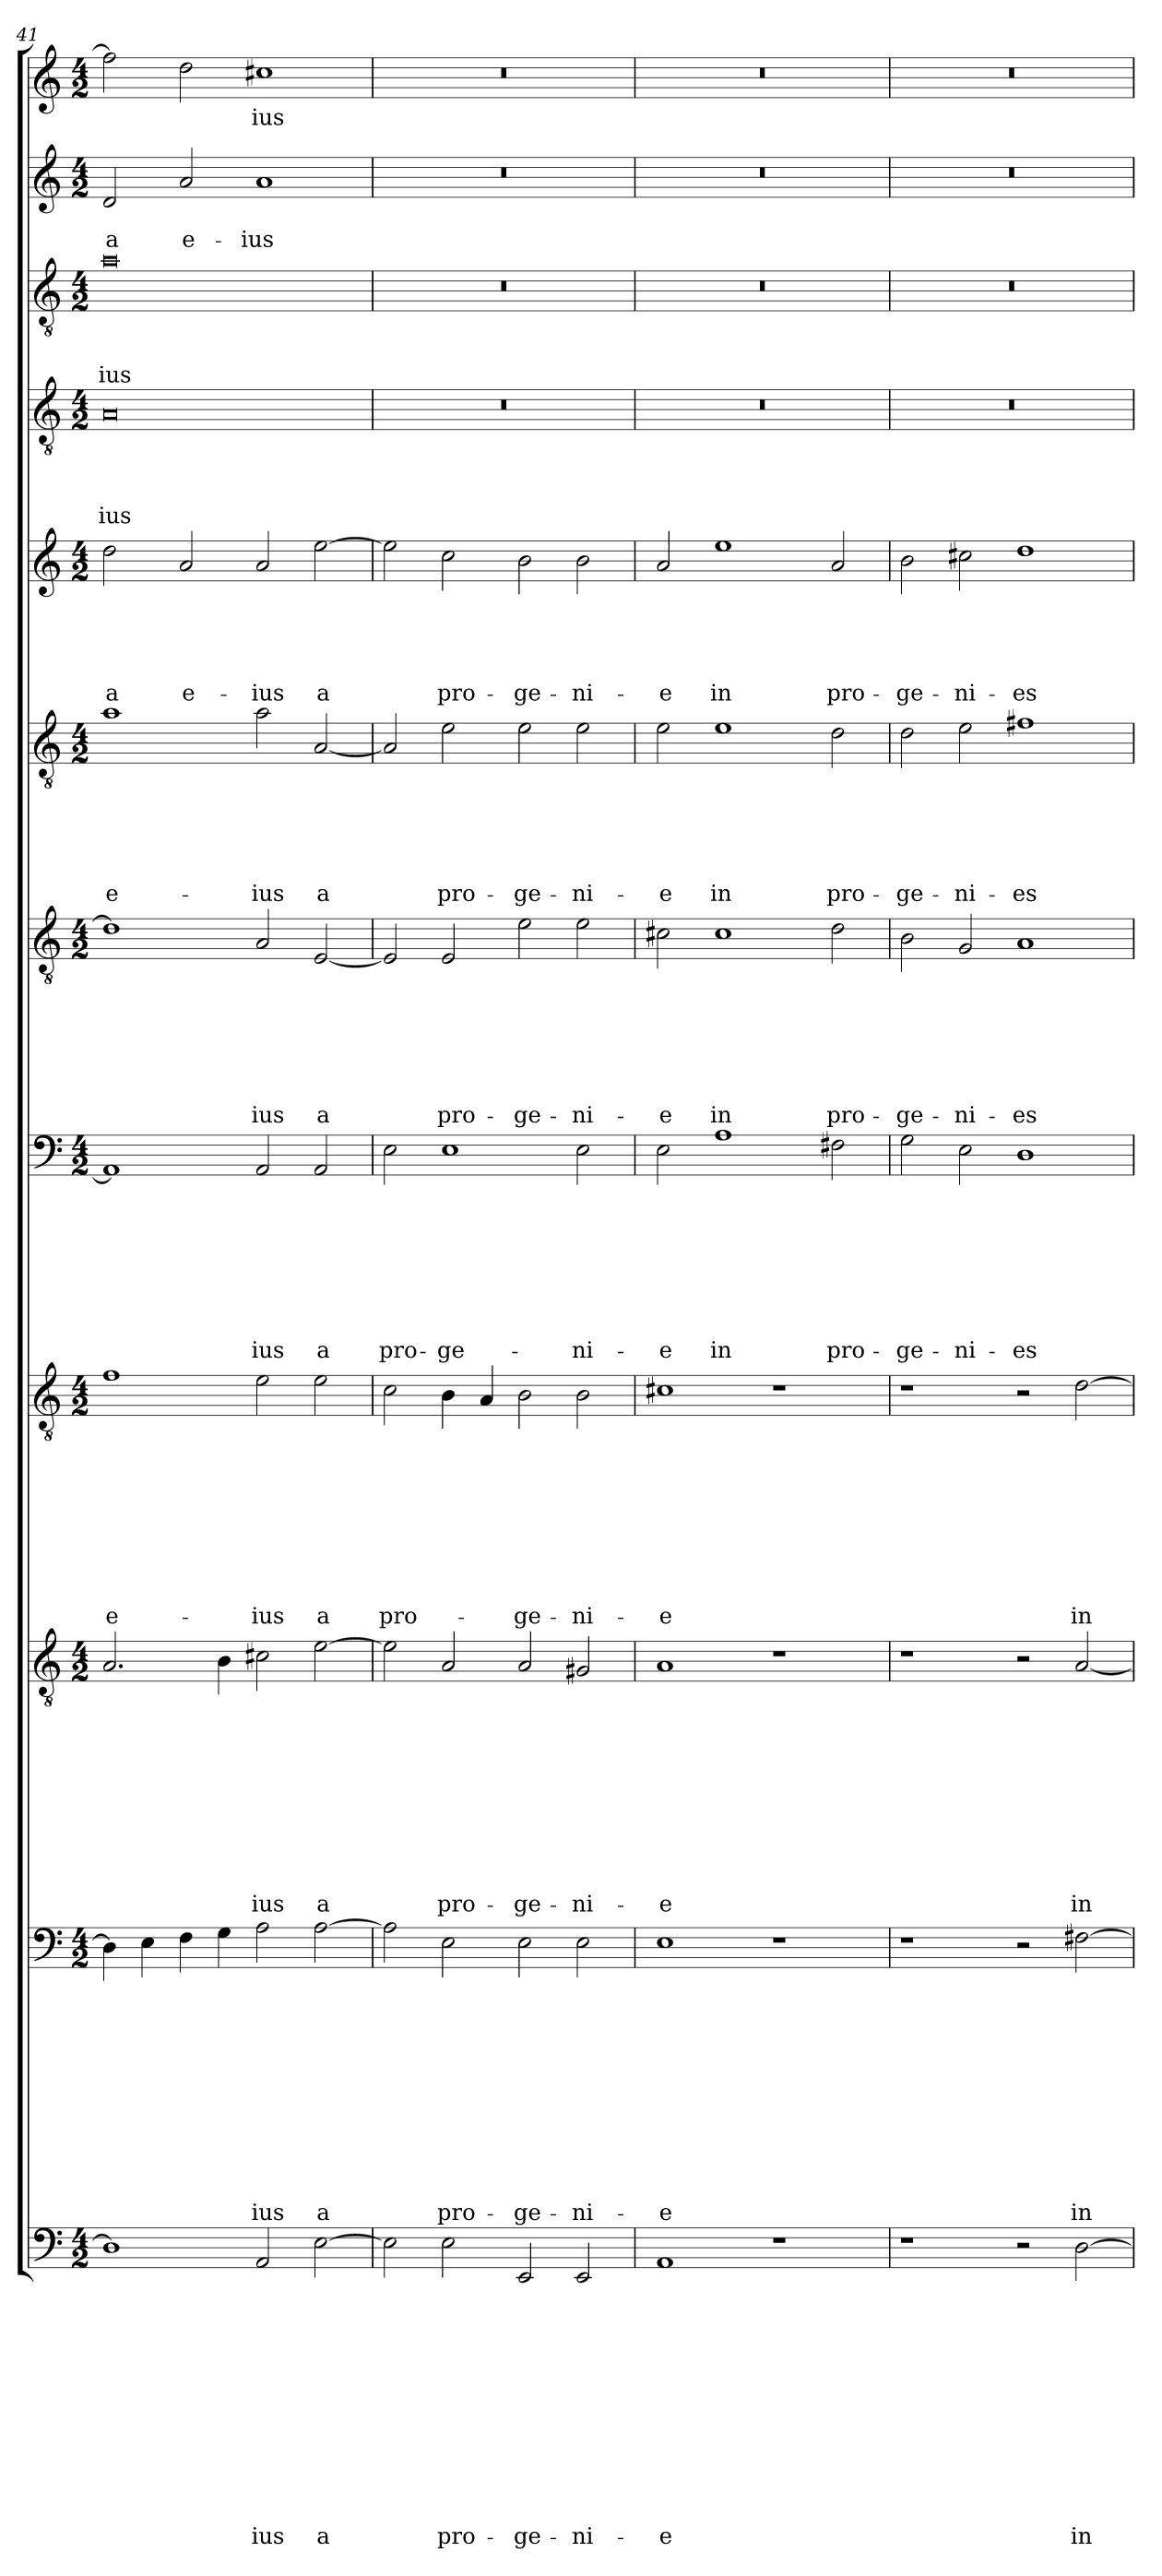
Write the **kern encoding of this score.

**kern	**text	**text	**text	**text	**text	**text	**text	**text	**text	**text	**text	**text	**kern	**text	**text	**text	**text	**text	**text	**text	**text	**text	**text	**text	**kern	**text	**text	**text	**text	**text	**text	**text	**text	**text	**text	**kern	**text	**text	**text	**text	**text	**text	**text	**text	**text	**kern	**text	**text	**text	**text	**text	**text	**text	**text	**kern	**text	**text	**text	**text	**text	**text	**text	**kern	**text	**text	**text	**text	**text	**text	**kern	**text	**text	**text	**text	**text	**kern	**text	**text	**text	**text	**kern	**text	**text	**text	**kern	**text	**text	**kern	**text
*part12	*part12	*part12	*part12	*part12	*part12	*part12	*part12	*part12	*part12	*part12	*part12	*part12	*part11	*part11	*part11	*part11	*part11	*part11	*part11	*part11	*part11	*part11	*part11	*part11	*part10	*part10	*part10	*part10	*part10	*part10	*part10	*part10	*part10	*part10	*part10	*part9	*part9	*part9	*part9	*part9	*part9	*part9	*part9	*part9	*part9	*part8	*part8	*part8	*part8	*part8	*part8	*part8	*part8	*part8	*part7	*part7	*part7	*part7	*part7	*part7	*part7	*part7	*part6	*part6	*part6	*part6	*part6	*part6	*part6	*part5	*part5	*part5	*part5	*part5	*part5	*part4	*part4	*part4	*part4	*part4	*part3	*part3	*part3	*part3	*part2	*part2	*part2	*part1	*part1
*staff12	*staff12	*staff12	*staff12	*staff12	*staff12	*staff12	*staff12	*staff12	*staff12	*staff12	*staff12	*staff12	*staff11	*staff11	*staff11	*staff11	*staff11	*staff11	*staff11	*staff11	*staff11	*staff11	*staff11	*staff11	*staff10	*staff10	*staff10	*staff10	*staff10	*staff10	*staff10	*staff10	*staff10	*staff10	*staff10	*staff9	*staff9	*staff9	*staff9	*staff9	*staff9	*staff9	*staff9	*staff9	*staff9	*staff8	*staff8	*staff8	*staff8	*staff8	*staff8	*staff8	*staff8	*staff8	*staff7	*staff7	*staff7	*staff7	*staff7	*staff7	*staff7	*staff7	*staff6	*staff6	*staff6	*staff6	*staff6	*staff6	*staff6	*staff5	*staff5	*staff5	*staff5	*staff5	*staff5	*staff4	*staff4	*staff4	*staff4	*staff4	*staff3	*staff3	*staff3	*staff3	*staff2	*staff2	*staff2	*staff1	*staff1
!!LO:PB:g=z
*clefF4	*	*	*	*	*	*	*	*	*	*	*	*	*clefF4	*	*	*	*	*	*	*	*	*	*	*	*clefGv2	*	*	*	*	*	*	*	*	*	*	*clefGv2	*	*	*	*	*	*	*	*	*	*clefF4	*	*	*	*	*	*	*	*	*clefGv2	*	*	*	*	*	*	*	*clefGv2	*	*	*	*	*	*	*clefG2	*	*	*	*	*	*clefGv2	*	*	*	*	*clefGv2	*	*	*	*clefG2	*	*	*clefG2	*
*k[]	*	*	*	*	*	*	*	*	*	*	*	*	*k[]	*	*	*	*	*	*	*	*	*	*	*	*k[]	*	*	*	*	*	*	*	*	*	*	*k[]	*	*	*	*	*	*	*	*	*	*k[]	*	*	*	*	*	*	*	*	*k[]	*	*	*	*	*	*	*	*k[]	*	*	*	*	*	*	*k[]	*	*	*	*	*	*k[]	*	*	*	*	*k[]	*	*	*	*k[]	*	*	*k[]	*
*C:	*	*	*	*	*	*	*	*	*	*	*	*	*C:	*	*	*	*	*	*	*	*	*	*	*	*C:	*	*	*	*	*	*	*	*	*	*	*C:	*	*	*	*	*	*	*	*	*	*C:	*	*	*	*	*	*	*	*	*C:	*	*	*	*	*	*	*	*C:	*	*	*	*	*	*	*C:	*	*	*	*	*	*C:	*	*	*	*	*C:	*	*	*	*C:	*	*	*C:	*
*M4/2	*	*	*	*	*	*	*	*	*	*	*	*	*M4/2	*	*	*	*	*	*	*	*	*	*	*	*M4/2	*	*	*	*	*	*	*	*	*	*	*M4/2	*	*	*	*	*	*	*	*	*	*M4/2	*	*	*	*	*	*	*	*	*M4/2	*	*	*	*	*	*	*	*M4/2	*	*	*	*	*	*	*M4/2	*	*	*	*	*	*M4/2	*	*	*	*	*M4/2	*	*	*	*M4/2	*	*	*M4/2	*
=41	=41	=41	=41	=41	=41	=41	=41	=41	=41	=41	=41	=41	=41	=41	=41	=41	=41	=41	=41	=41	=41	=41	=41	=41	=41	=41	=41	=41	=41	=41	=41	=41	=41	=41	=41	=41	=41	=41	=41	=41	=41	=41	=41	=41	=41	=41	=41	=41	=41	=41	=41	=41	=41	=41	=41	=41	=41	=41	=41	=41	=41	=41	=41	=41	=41	=41	=41	=41	=41	=41	=41	=41	=41	=41	=41	=41	=41	=41	=41	=41	=41	=41	=41	=41	=41	=41	=41	=41	=41
!	!	!	!	!	!	!	!	!	!	!	!	!	!	!	!	!	!	!	!	!	!	!	!	!	!	!	!	!	!	!	!	!	!	!	!	!	!	!	!	!	!	!	!	!	!LO:LY:b	!	!	!	!	!	!	!	!	!	!	!	!	!	!	!	!	!	!	!	!	!	!	!	!LO:LY:b	!	!	!	!	!	!LO:LY:b	!	!	!	!	!LO:LY:b	!	!	!	!LO:LY:b	!	!	!LO:LY:b	!	!
1D]	.	.	.	.	.	.	.	.	.	.	.	.	4D\]	.	.	.	.	.	.	.	.	.	.	.	2.A/	.	.	.	.	.	.	.	.	.	.	1f	.	.	.	.	.	.	.	.	e-	1AA]	.	.	.	.	.	.	.	.	1d]	.	.	.	.	.	.	.	1a	.	.	.	.	.	e-	2dd\	.	.	.	.	-a	0A	.	.	.	-ius	0a	.	.	-ius	2d/	.	-a	2ff\]	.
.	.	.	.	.	.	.	.	.	.	.	.	.	4E\	.	.	.	.	.	.	.	.	.	.	.	.	.	.	.	.	.	.	.	.	.	.	.	.	.	.	.	.	.	.	.	.	.	.	.	.	.	.	.	.	.	.	.	.	.	.	.	.	.	.	.	.	.	.	.	.	.	.	.	.	.	.	.	.	.	.	.	.	.	.	.	.	.	.	.	.
!	!	!	!	!	!	!	!	!	!	!	!	!	!	!	!	!	!	!	!	!	!	!	!	!	!	!	!	!	!	!	!	!	!	!	!	!	!	!	!	!	!	!	!	!	!	!	!	!	!	!	!	!	!	!	!	!	!	!	!	!	!	!	!	!	!	!	!	!	!	!	!	!	!	!	!LO:LY:b	!	!	!	!	!	!	!	!	!	!	!	!LO:LY:b	!	!
.	.	.	.	.	.	.	.	.	.	.	.	.	4F\	.	.	.	.	.	.	.	.	.	.	.	.	.	.	.	.	.	.	.	.	.	.	.	.	.	.	.	.	.	.	.	.	.	.	.	.	.	.	.	.	.	.	.	.	.	.	.	.	.	.	.	.	.	.	.	.	2a/	.	.	.	.	e-	.	.	.	.	.	.	.	.	.	2a/	.	e-	2dd\	.
.	.	.	.	.	.	.	.	.	.	.	.	.	4G\	.	.	.	.	.	.	.	.	.	.	.	4B\	.	.	.	.	.	.	.	.	.	.	.	.	.	.	.	.	.	.	.	.	.	.	.	.	.	.	.	.	.	.	.	.	.	.	.	.	.	.	.	.	.	.	.	.	.	.	.	.	.	.	.	.	.	.	.	.	.	.	.	.	.	.	.	.
!	!	!	!	!	!	!	!	!	!	!	!	!LO:LY:b	!	!	!	!	!	!	!	!	!	!	!	!LO:LY:b	!	!	!	!	!	!	!	!	!	!	!LO:LY:b	!	!	!	!	!	!	!	!	!	!LO:LY:b	!	!	!	!	!	!	!	!	!LO:LY:b	!	!	!	!	!	!	!	!LO:LY:b	!	!	!	!	!	!	!LO:LY:b	!	!	!	!	!	!LO:LY:b	!	!	!	!	!	!	!	!	!	!	!	!LO:LY:b	!	!LO:LY:b
2AA/	.	.	.	.	.	.	.	.	.	.	.	-ius	2A\	.	.	.	.	.	.	.	.	.	.	-ius	2c#X\	.	.	.	.	.	.	.	.	.	-ius	2e\	.	.	.	.	.	.	.	.	-ius	2AA/	.	.	.	.	.	.	.	-ius	2A/	.	.	.	.	.	.	-ius	2a\	.	.	.	.	.	-ius	2a/	.	.	.	.	-ius	.	.	.	.	.	.	.	.	.	1a	.	-ius	1cc#X	-ius
!	!	!	!	!	!	!	!	!	!	!	!	!LO:LY:b	!	!	!	!	!	!	!	!	!	!	!	!LO:LY:b	!	!	!	!	!	!	!	!	!	!	!LO:LY:b	!	!	!	!	!	!	!	!	!	!LO:LY:b	!	!	!	!	!	!	!	!	!LO:LY:b	!	!	!	!	!	!	!	!LO:LY:b	!	!	!	!	!	!	!LO:LY:b	!	!	!	!	!	!LO:LY:b	!	!	!	!	!	!	!	!	!	!	!	!	!	!
[2E\	.	.	.	.	.	.	.	.	.	.	.	a	[2A\	.	.	.	.	.	.	.	.	.	.	a	[2e\	.	.	.	.	.	.	.	.	.	a	2e\	.	.	.	.	.	.	.	.	a	2AA/	.	.	.	.	.	.	.	a	[2E/	.	.	.	.	.	.	a	[2A/	.	.	.	.	.	a	[2ee\	.	.	.	.	a	.	.	.	.	.	.	.	.	.	.	.	.	.	.
=42	=42	=42	=42	=42	=42	=42	=42	=42	=42	=42	=42	=42	=42	=42	=42	=42	=42	=42	=42	=42	=42	=42	=42	=42	=42	=42	=42	=42	=42	=42	=42	=42	=42	=42	=42	=42	=42	=42	=42	=42	=42	=42	=42	=42	=42	=42	=42	=42	=42	=42	=42	=42	=42	=42	=42	=42	=42	=42	=42	=42	=42	=42	=42	=42	=42	=42	=42	=42	=42	=42	=42	=42	=42	=42	=42	=42	=42	=42	=42	=42	=42	=42	=42	=42	=42	=42	=42	=42	=42
!	!	!	!	!	!	!	!	!	!	!	!	!	!	!	!	!	!	!	!	!	!	!	!	!	!	!	!	!	!	!	!	!	!	!	!	!	!	!	!	!	!	!	!	!	!LO:LY:b	!	!	!	!	!	!	!	!	!LO:LY:b	!	!	!	!	!	!	!	!	!	!	!	!	!	!	!	!	!	!	!	!	!	!	!	!	!	!	!	!	!	!	!	!	!	!	!
2E\]	.	.	.	.	.	.	.	.	.	.	.	.	2A\]	.	.	.	.	.	.	.	.	.	.	.	2e\]	.	.	.	.	.	.	.	.	.	.	2c\	.	.	.	.	.	.	.	.	pro-	2E\	.	.	.	.	.	.	.	pro-	2E/]	.	.	.	.	.	.	.	2A/]	.	.	.	.	.	.	2ee\]	.	.	.	.	.	0r	.	.	.	.	0r	.	.	.	0r	.	.	0r	.
!	!	!	!	!	!	!	!	!	!	!	!	!LO:LY:b	!	!	!	!	!	!	!	!	!	!	!	!LO:LY:b	!	!	!	!	!	!	!	!	!	!	!LO:LY:b	!	!	!	!	!	!	!	!	!	!	!	!	!	!	!	!	!	!	!LO:LY:b	!	!	!	!	!	!	!	!LO:LY:b	!	!	!	!	!	!	!LO:LY:b	!	!	!	!	!	!LO:LY:b	!	!	!	!	!	!	!	!	!	!	!	!	!	!
2E\	.	.	.	.	.	.	.	.	.	.	.	pro-	2E\	.	.	.	.	.	.	.	.	.	.	pro-	2A/	.	.	.	.	.	.	.	.	.	pro-	4B\	.	.	.	.	.	.	.	.	.	1E	.	.	.	.	.	.	.	-ge-	2E/	.	.	.	.	.	.	pro-	2e\	.	.	.	.	.	pro-	2cc\	.	.	.	.	pro-	.	.	.	.	.	.	.	.	.	.	.	.	.	.
.	.	.	.	.	.	.	.	.	.	.	.	.	.	.	.	.	.	.	.	.	.	.	.	.	.	.	.	.	.	.	.	.	.	.	.	4A/	.	.	.	.	.	.	.	.	.	.	.	.	.	.	.	.	.	.	.	.	.	.	.	.	.	.	.	.	.	.	.	.	.	.	.	.	.	.	.	.	.	.	.	.	.	.	.	.	.	.	.	.	.
!	!	!	!	!	!	!	!	!	!	!	!	!LO:LY:b	!	!	!	!	!	!	!	!	!	!	!	!LO:LY:b	!	!	!	!	!	!	!	!	!	!	!LO:LY:b	!	!	!	!	!	!	!	!	!	!LO:LY:b	!	!	!	!	!	!	!	!	!	!	!	!	!	!	!	!	!LO:LY:b	!	!	!	!	!	!	!LO:LY:b	!	!	!	!	!	!LO:LY:b	!	!	!	!	!	!	!	!	!	!	!	!	!	!
2EE/	.	.	.	.	.	.	.	.	.	.	.	-ge-	2E\	.	.	.	.	.	.	.	.	.	.	-ge-	2A/	.	.	.	.	.	.	.	.	.	-ge-	2B\	.	.	.	.	.	.	.	.	-ge-	.	.	.	.	.	.	.	.	.	2e\	.	.	.	.	.	.	-ge-	2e\	.	.	.	.	.	-ge-	2b\	.	.	.	.	-ge-	.	.	.	.	.	.	.	.	.	.	.	.	.	.
!	!	!	!	!	!	!	!	!	!	!	!	!LO:LY:b	!	!	!	!	!	!	!	!	!	!	!	!LO:LY:b	!	!	!	!	!	!	!	!	!	!	!LO:LY:b	!	!	!	!	!	!	!	!	!	!LO:LY:b	!	!	!	!	!	!	!	!	!LO:LY:b	!	!	!	!	!	!	!	!LO:LY:b	!	!	!	!	!	!	!LO:LY:b	!	!	!	!	!	!LO:LY:b	!	!	!	!	!	!	!	!	!	!	!	!	!	!
2EE/	.	.	.	.	.	.	.	.	.	.	.	-ni-	2E\	.	.	.	.	.	.	.	.	.	.	-ni-	2G#X/	.	.	.	.	.	.	.	.	.	-ni-	2B\	.	.	.	.	.	.	.	.	-ni-	2E\	.	.	.	.	.	.	.	-ni-	2e\	.	.	.	.	.	.	-ni-	2e\	.	.	.	.	.	-ni-	2b\	.	.	.	.	-ni-	.	.	.	.	.	.	.	.	.	.	.	.	.	.
=43	=43	=43	=43	=43	=43	=43	=43	=43	=43	=43	=43	=43	=43	=43	=43	=43	=43	=43	=43	=43	=43	=43	=43	=43	=43	=43	=43	=43	=43	=43	=43	=43	=43	=43	=43	=43	=43	=43	=43	=43	=43	=43	=43	=43	=43	=43	=43	=43	=43	=43	=43	=43	=43	=43	=43	=43	=43	=43	=43	=43	=43	=43	=43	=43	=43	=43	=43	=43	=43	=43	=43	=43	=43	=43	=43	=43	=43	=43	=43	=43	=43	=43	=43	=43	=43	=43	=43	=43	=43
!	!	!	!	!	!	!	!	!	!	!	!	!LO:LY:b	!	!	!	!	!	!	!	!	!	!	!	!LO:LY:b	!	!	!	!	!	!	!	!	!	!	!LO:LY:b	!	!	!	!	!	!	!	!	!	!LO:LY:b	!	!	!	!	!	!	!	!	!LO:LY:b	!	!	!	!	!	!	!	!LO:LY:b	!	!	!	!	!	!	!LO:LY:b	!	!	!	!	!	!LO:LY:b	!	!	!	!	!	!	!	!	!	!	!	!	!	!
1AA	.	.	.	.	.	.	.	.	.	.	.	-e	1E	.	.	.	.	.	.	.	.	.	.	-e	1A	.	.	.	.	.	.	.	.	.	-e	1c#X	.	.	.	.	.	.	.	.	-e	2E\	.	.	.	.	.	.	.	-e	2c#X\	.	.	.	.	.	.	-e	2e\	.	.	.	.	.	-e	2a/	.	.	.	.	-e	0r	.	.	.	.	0r	.	.	.	0r	.	.	0r	.
!	!	!	!	!	!	!	!	!	!	!	!	!	!	!	!	!	!	!	!	!	!	!	!	!	!	!	!	!	!	!	!	!	!	!	!	!	!	!	!	!	!	!	!	!	!	!	!	!	!	!	!	!	!	!LO:LY:b	!	!	!	!	!	!	!	!LO:LY:b	!	!	!	!	!	!	!LO:LY:b	!	!	!	!	!	!LO:LY:b	!	!	!	!	!	!	!	!	!	!	!	!	!	!
.	.	.	.	.	.	.	.	.	.	.	.	.	.	.	.	.	.	.	.	.	.	.	.	.	.	.	.	.	.	.	.	.	.	.	.	.	.	.	.	.	.	.	.	.	.	1A	.	.	.	.	.	.	.	in	1c#	.	.	.	.	.	.	in	1e	.	.	.	.	.	in	1ee	.	.	.	.	in	.	.	.	.	.	.	.	.	.	.	.	.	.	.
1r	.	.	.	.	.	.	.	.	.	.	.	.	1r	.	.	.	.	.	.	.	.	.	.	.	1r	.	.	.	.	.	.	.	.	.	.	1r	.	.	.	.	.	.	.	.	.	.	.	.	.	.	.	.	.	.	.	.	.	.	.	.	.	.	.	.	.	.	.	.	.	.	.	.	.	.	.	.	.	.	.	.	.	.	.	.	.	.	.	.	.
!	!	!	!	!	!	!	!	!	!	!	!	!	!	!	!	!	!	!	!	!	!	!	!	!	!	!	!	!	!	!	!	!	!	!	!	!	!	!	!	!	!	!	!	!	!	!	!	!	!	!	!	!	!	!LO:LY:b	!	!	!	!	!	!	!	!LO:LY:b	!	!	!	!	!	!	!LO:LY:b	!	!	!	!	!	!LO:LY:b	!	!	!	!	!	!	!	!	!	!	!	!	!	!
.	.	.	.	.	.	.	.	.	.	.	.	.	.	.	.	.	.	.	.	.	.	.	.	.	.	.	.	.	.	.	.	.	.	.	.	.	.	.	.	.	.	.	.	.	.	2F#X\	.	.	.	.	.	.	.	pro-	2d\	.	.	.	.	.	.	pro-	2d\	.	.	.	.	.	pro-	2a/	.	.	.	.	pro-	.	.	.	.	.	.	.	.	.	.	.	.	.	.
=44	=44	=44	=44	=44	=44	=44	=44	=44	=44	=44	=44	=44	=44	=44	=44	=44	=44	=44	=44	=44	=44	=44	=44	=44	=44	=44	=44	=44	=44	=44	=44	=44	=44	=44	=44	=44	=44	=44	=44	=44	=44	=44	=44	=44	=44	=44	=44	=44	=44	=44	=44	=44	=44	=44	=44	=44	=44	=44	=44	=44	=44	=44	=44	=44	=44	=44	=44	=44	=44	=44	=44	=44	=44	=44	=44	=44	=44	=44	=44	=44	=44	=44	=44	=44	=44	=44	=44	=44	=44
!	!	!	!	!	!	!	!	!	!	!	!	!	!	!	!	!	!	!	!	!	!	!	!	!	!	!	!	!	!	!	!	!	!	!	!	!	!	!	!	!	!	!	!	!	!	!	!	!	!	!	!	!	!	!LO:LY:b	!	!	!	!	!	!	!	!LO:LY:b	!	!	!	!	!	!	!LO:LY:b	!	!	!	!	!	!LO:LY:b	!	!	!	!	!	!	!	!	!	!	!	!	!	!
1r	.	.	.	.	.	.	.	.	.	.	.	.	1r	.	.	.	.	.	.	.	.	.	.	.	1r	.	.	.	.	.	.	.	.	.	.	1r	.	.	.	.	.	.	.	.	.	2G\	.	.	.	.	.	.	.	-ge-	2B\	.	.	.	.	.	.	-ge-	2d\	.	.	.	.	.	-ge-	2b\	.	.	.	.	-ge-	0r	.	.	.	.	0r	.	.	.	0r	.	.	0r	.
!	!	!	!	!	!	!	!	!	!	!	!	!	!	!	!	!	!	!	!	!	!	!	!	!	!	!	!	!	!	!	!	!	!	!	!	!	!	!	!	!	!	!	!	!	!	!	!	!	!	!	!	!	!	!LO:LY:b	!	!	!	!	!	!	!	!LO:LY:b	!	!	!	!	!	!	!LO:LY:b	!	!	!	!	!	!LO:LY:b	!	!	!	!	!	!	!	!	!	!	!	!	!	!
.	.	.	.	.	.	.	.	.	.	.	.	.	.	.	.	.	.	.	.	.	.	.	.	.	.	.	.	.	.	.	.	.	.	.	.	.	.	.	.	.	.	.	.	.	.	2E\	.	.	.	.	.	.	.	-ni-	2G/	.	.	.	.	.	.	-ni-	2e\	.	.	.	.	.	-ni-	2cc#X\	.	.	.	.	-ni-	.	.	.	.	.	.	.	.	.	.	.	.	.	.
!	!	!	!	!	!	!	!	!	!	!	!	!	!	!	!	!	!	!	!	!	!	!	!	!	!	!	!	!	!	!	!	!	!	!	!	!	!	!	!	!	!	!	!	!	!	!	!	!	!	!	!	!	!	!LO:LY:b	!	!	!	!	!	!	!	!LO:LY:b	!	!	!	!	!	!	!LO:LY:b	!	!	!	!	!	!LO:LY:b	!	!	!	!	!	!	!	!	!	!	!	!	!	!
2r	.	.	.	.	.	.	.	.	.	.	.	.	2r	.	.	.	.	.	.	.	.	.	.	.	2r	.	.	.	.	.	.	.	.	.	.	2r	.	.	.	.	.	.	.	.	.	1D	.	.	.	.	.	.	.	-es	1A	.	.	.	.	.	.	-es	1f#X	.	.	.	.	.	-es	1dd	.	.	.	.	-es	.	.	.	.	.	.	.	.	.	.	.	.	.	.
!	!	!	!	!	!	!	!	!	!	!	!	!LO:LY:b	!	!	!	!	!	!	!	!	!	!	!	!LO:LY:b	!	!	!	!	!	!	!	!	!	!	!LO:LY:b	!	!	!	!	!	!	!	!	!	!LO:LY:b	!	!	!	!	!	!	!	!	!	!	!	!	!	!	!	!	!	!	!	!	!	!	!	!	!	!	!	!	!	!	!	!	!	!	!	!	!	!	!	!	!	!	!	!
[2D\	.	.	.	.	.	.	.	.	.	.	.	in	[2F#X\	.	.	.	.	.	.	.	.	.	.	in	[2A/	.	.	.	.	.	.	.	.	.	in	[2d\	.	.	.	.	.	.	.	.	in	.	.	.	.	.	.	.	.	.	.	.	.	.	.	.	.	.	.	.	.	.	.	.	.	.	.	.	.	.	.	.	.	.	.	.	.	.	.	.	.	.	.	.	.
=	=	=	=	=	=	=	=	=	=	=	=	=	=	=	=	=	=	=	=	=	=	=	=	=	=	=	=	=	=	=	=	=	=	=	=	=	=	=	=	=	=	=	=	=	=	=	=	=	=	=	=	=	=	=	=	=	=	=	=	=	=	=	=	=	=	=	=	=	=	=	=	=	=	=	=	=	=	=	=	=	=	=	=	=	=	=	=	=	=
*-	*-	*-	*-	*-	*-	*-	*-	*-	*-	*-	*-	*-	*-	*-	*-	*-	*-	*-	*-	*-	*-	*-	*-	*-	*-	*-	*-	*-	*-	*-	*-	*-	*-	*-	*-	*-	*-	*-	*-	*-	*-	*-	*-	*-	*-	*-	*-	*-	*-	*-	*-	*-	*-	*-	*-	*-	*-	*-	*-	*-	*-	*-	*-	*-	*-	*-	*-	*-	*-	*-	*-	*-	*-	*-	*-	*-	*-	*-	*-	*-	*-	*-	*-	*-	*-	*-	*-	*-	*-
